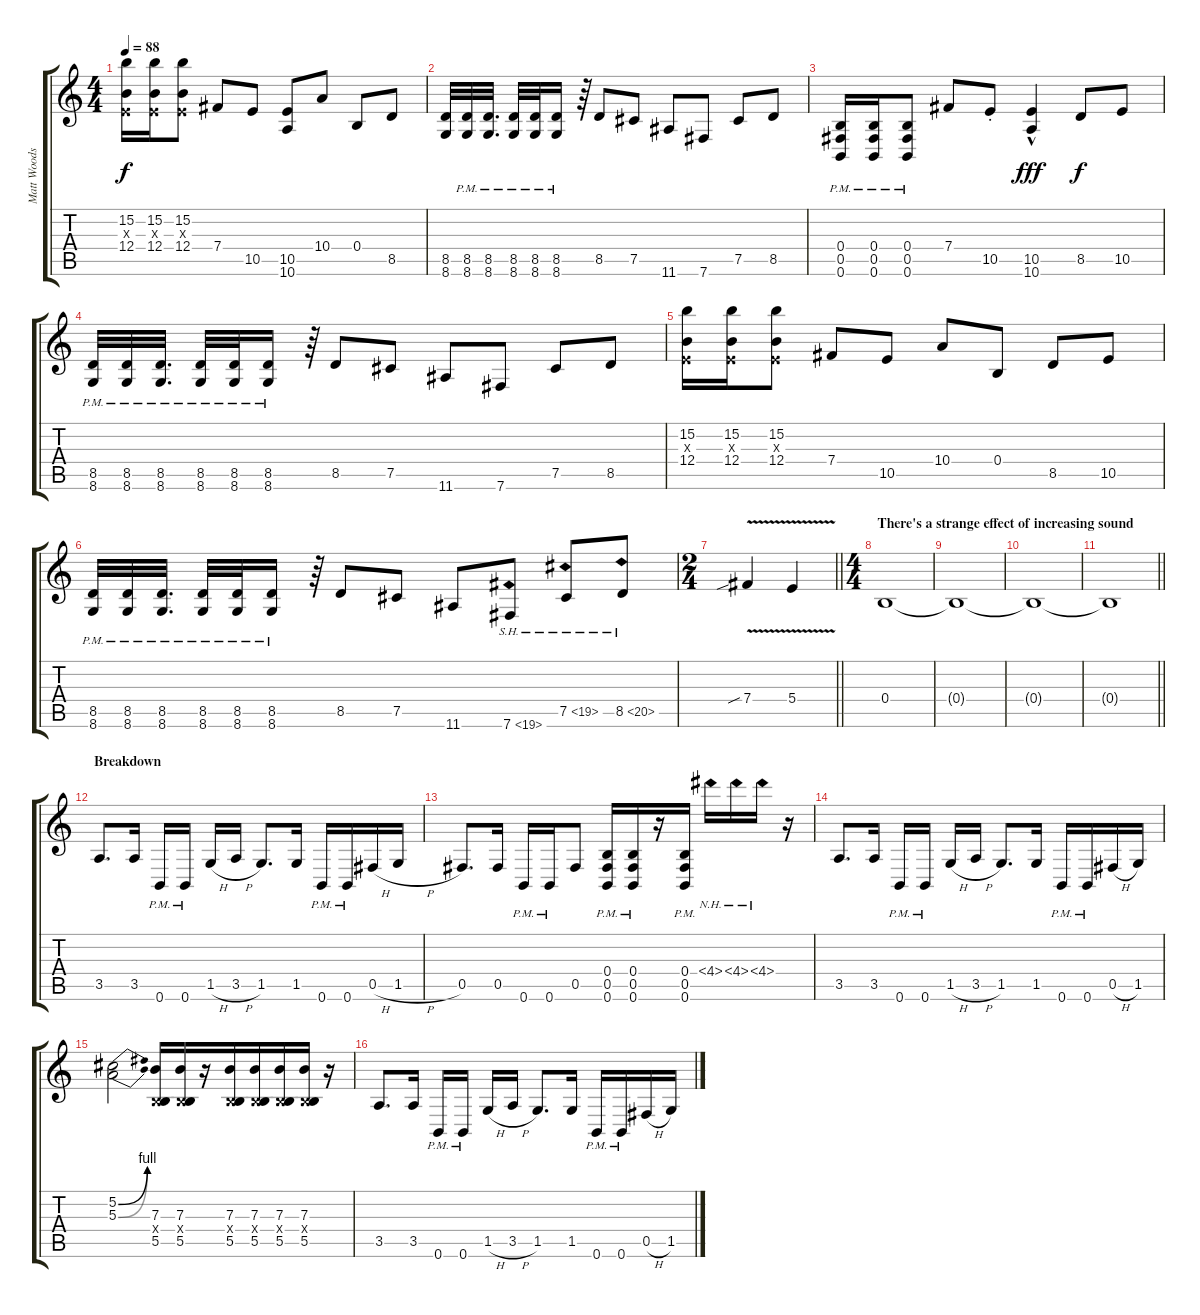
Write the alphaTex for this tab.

\track ("Matt Woods" "Matt Woods") {instrument distortionguitar}
\staff {score tabs}
\tuning (Db4 Ab3 E3 B2 Gb2 B1) {hide}
\ts (4 4)
\tempo 88
\clef g2
\ks c
(15.2 0.3{x} 12.4).16{dy f} (15.2 0.3{x} 12.4).16 (15.2 0.3{x} 12.4).8 7.4.8 10.5.8 (10.5 10.6).8 10.4.8 0.4.8 8.5.8 |
(8.5 8.6).32 (8.5{pm} 8.6).32 (8.5{pm} 8.6).32{d beam split} (8.5{pm} 8.6).32 (8.5{pm} 8.6).32 (8.5{pm} 8.6).16 r.64 8.5.8 7.5.8 11.6.8 7.6.8 7.5.8 8.5.8 |
(0.4{pm} 0.5{pm} 0.6{pm}).16 (0.4{pm} 0.5{pm} 0.6{pm}).16 (0.4{pm} 0.5{pm} 0.6{pm}).8 7.4.8 10.5{st}.8 (10.5{hac} 10.6).4{dy fff} 8.5.8{dy f} 10.5.8 |
(8.5{pm} 8.6).32 (8.5{pm} 8.6).32 (8.5{pm} 8.6).32{d beam split} (8.5{pm} 8.6).32 (8.5{pm} 8.6).32 (8.5{pm} 8.6).16 r.64 8.5.8 7.5.8 11.6.8 7.6.8 7.5.8 8.5.8 |
(15.2 0.3{x} 12.4).16 (15.2 0.3{x} 12.4).16 (15.2 0.3{x} 12.4).8 7.4.8 10.5.8 10.4.8 0.4.8 8.5.8 10.5.8 |
(8.5{pm} 8.6).32 (8.5{pm} 8.6).32 (8.5{pm} 8.6).32{d beam split} (8.5{pm} 8.6).32 (8.5{pm} 8.6).32 (8.5{pm} 8.6).16 r.64 8.5.8 7.5.8 11.6.8 7.6{sh 12}.8 7.5{sh 12}.8 8.5{sh 12}.8 |
\ts (2 4)
\barLineRight lightlight
7.4{v sib}.4 5.4{v}.4 |
\ts (4 4)
\section ("" "There's a strange effect of increasing sound ")
0.4.1 |
0.4{t}.1 |
0.4{t}.1 |
\barLineRight lightlight
0.4{t}.1 |
\section ("" "Breakdown")
3.5.8{d} 3.5.16{beam split} 0.6{pm}.16{beam merge} 0.6{pm}.16{beam split} 1.5{h}.16 3.5{h}.16 1.5.8{d} 1.5.16 0.6{pm}.16 0.6{pm}.16 0.5{h}.16 1.5{h}.16 |
0.5.8{d} 0.5.16 0.6{pm}.16 0.6{pm}.16 0.5.8 (0.4{pm} 0.5{pm} 0.6{pm}).16 (0.4{pm} 0.5{pm} 0.6{pm}).16 r.16 (0.4{pm} 0.5{pm} 0.6{pm}).16 4.4{nh}.16 4.4{nh}.16 4.4{nh}.16 r.16 |
3.5.8{d} 3.5.16{beam split} 0.6{pm}.16{beam merge} 0.6{pm}.16{beam split} 1.5{h}.16 3.5{h}.16 1.5.8{d} 1.5.16 0.6{pm}.16 0.6{pm}.16 0.5{h}.16 1.5.16 |
(5.2{be (bend 0 0 60 4)} 5.3{be (bend 0 0 60 4)}).2 (7.3 0.4{x} 5.5).16 (7.3 0.4{x} 5.5).16 r.16 (7.3 0.4{x} 5.5).16{beam merge} (7.3 0.4{x} 5.5).16 (7.3 0.4{x} 5.5).16 (7.3 0.4{x} 5.5).16 r.16 |
3.5.8{d} 3.5.16{beam split} 0.6{pm}.16{beam merge} 0.6{pm}.16{beam split} 1.5{h}.16 3.5{h}.16 1.5.8{d} 1.5.16 0.6{pm}.16 0.6{pm}.16 0.5{h}.16 1.5{h}.16
